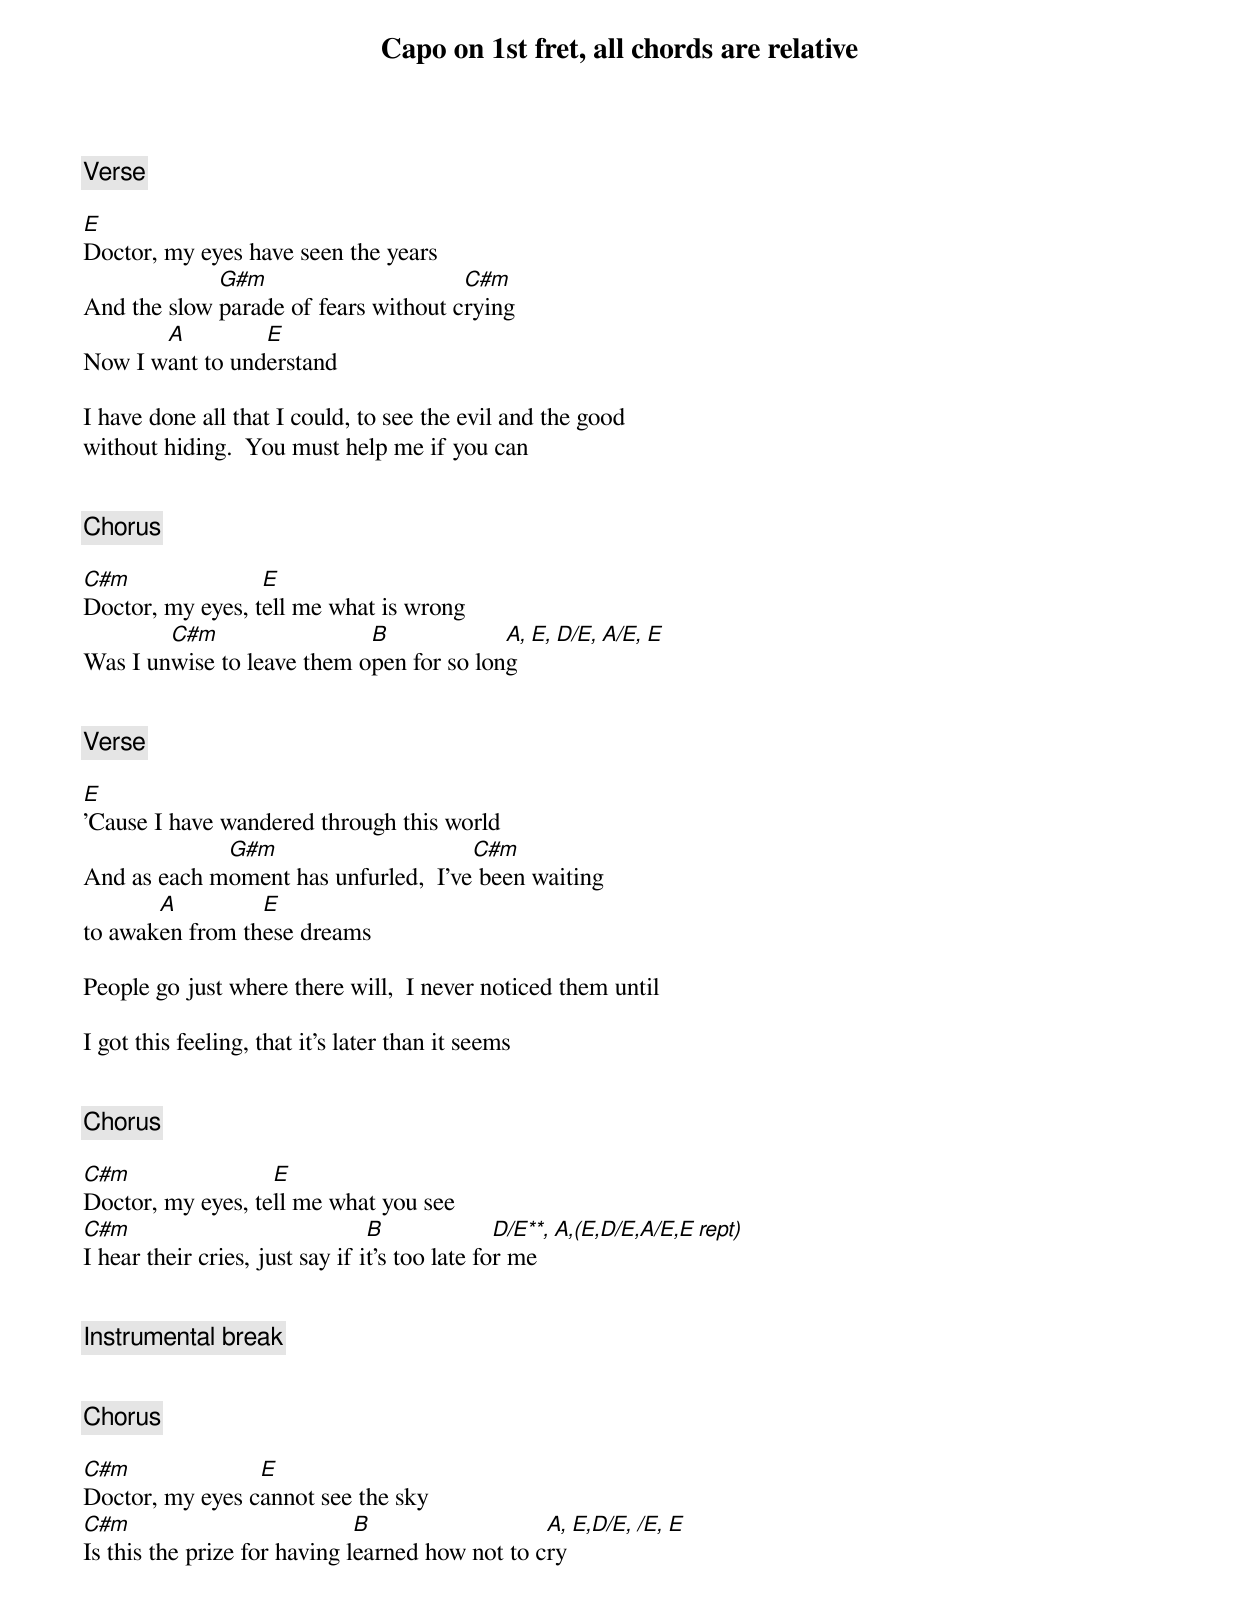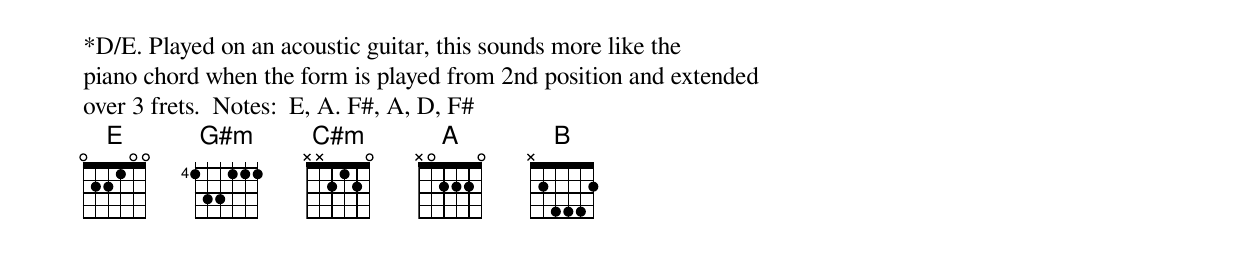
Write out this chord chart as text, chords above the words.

Capo on 1st fret, all chords are relative

[Verse]

E
Doctor, my eyes have seen the years
             G#m                      C#m
And the slow parade of fears without crying
       A         E
Now I want to understand

I have done all that I could, to see the evil and the good
without hiding.  You must help me if you can


[Chorus]

C#m               E
Doctor, my eyes, tell me what is wrong
        C#m                 B             A, E,  D/E, A/E, E
Was I unwise to leave them open for so long


[Verse]

E
'Cause I have wandered through this world
             G#m                      C#m
And as each moment has unfurled,  I've been waiting
       A         E
to awaken from these dreams

People go just where there will,  I never noticed them until

I got this feeling, that it's later than it seems


[Chorus]

C#m                E
Doctor, my eyes, tell me what you see
C#m                              B              D/E**, A,(E,D/E,A/E,E rept)
I hear their cries, just say if it's too late for me


[Instrumental break]


[Chorus]

C#m              E
Doctor, my eyes cannot see the sky
C#m                           B                  A, E,D/E, /E, E
Is this the prize for having learned how not to cry




*D/E. Played on an acoustic guitar, this sounds more like the
piano chord when the form is played from 2nd position and extended
over 3 frets.  Notes:  E, A. F#, A, D, F#
